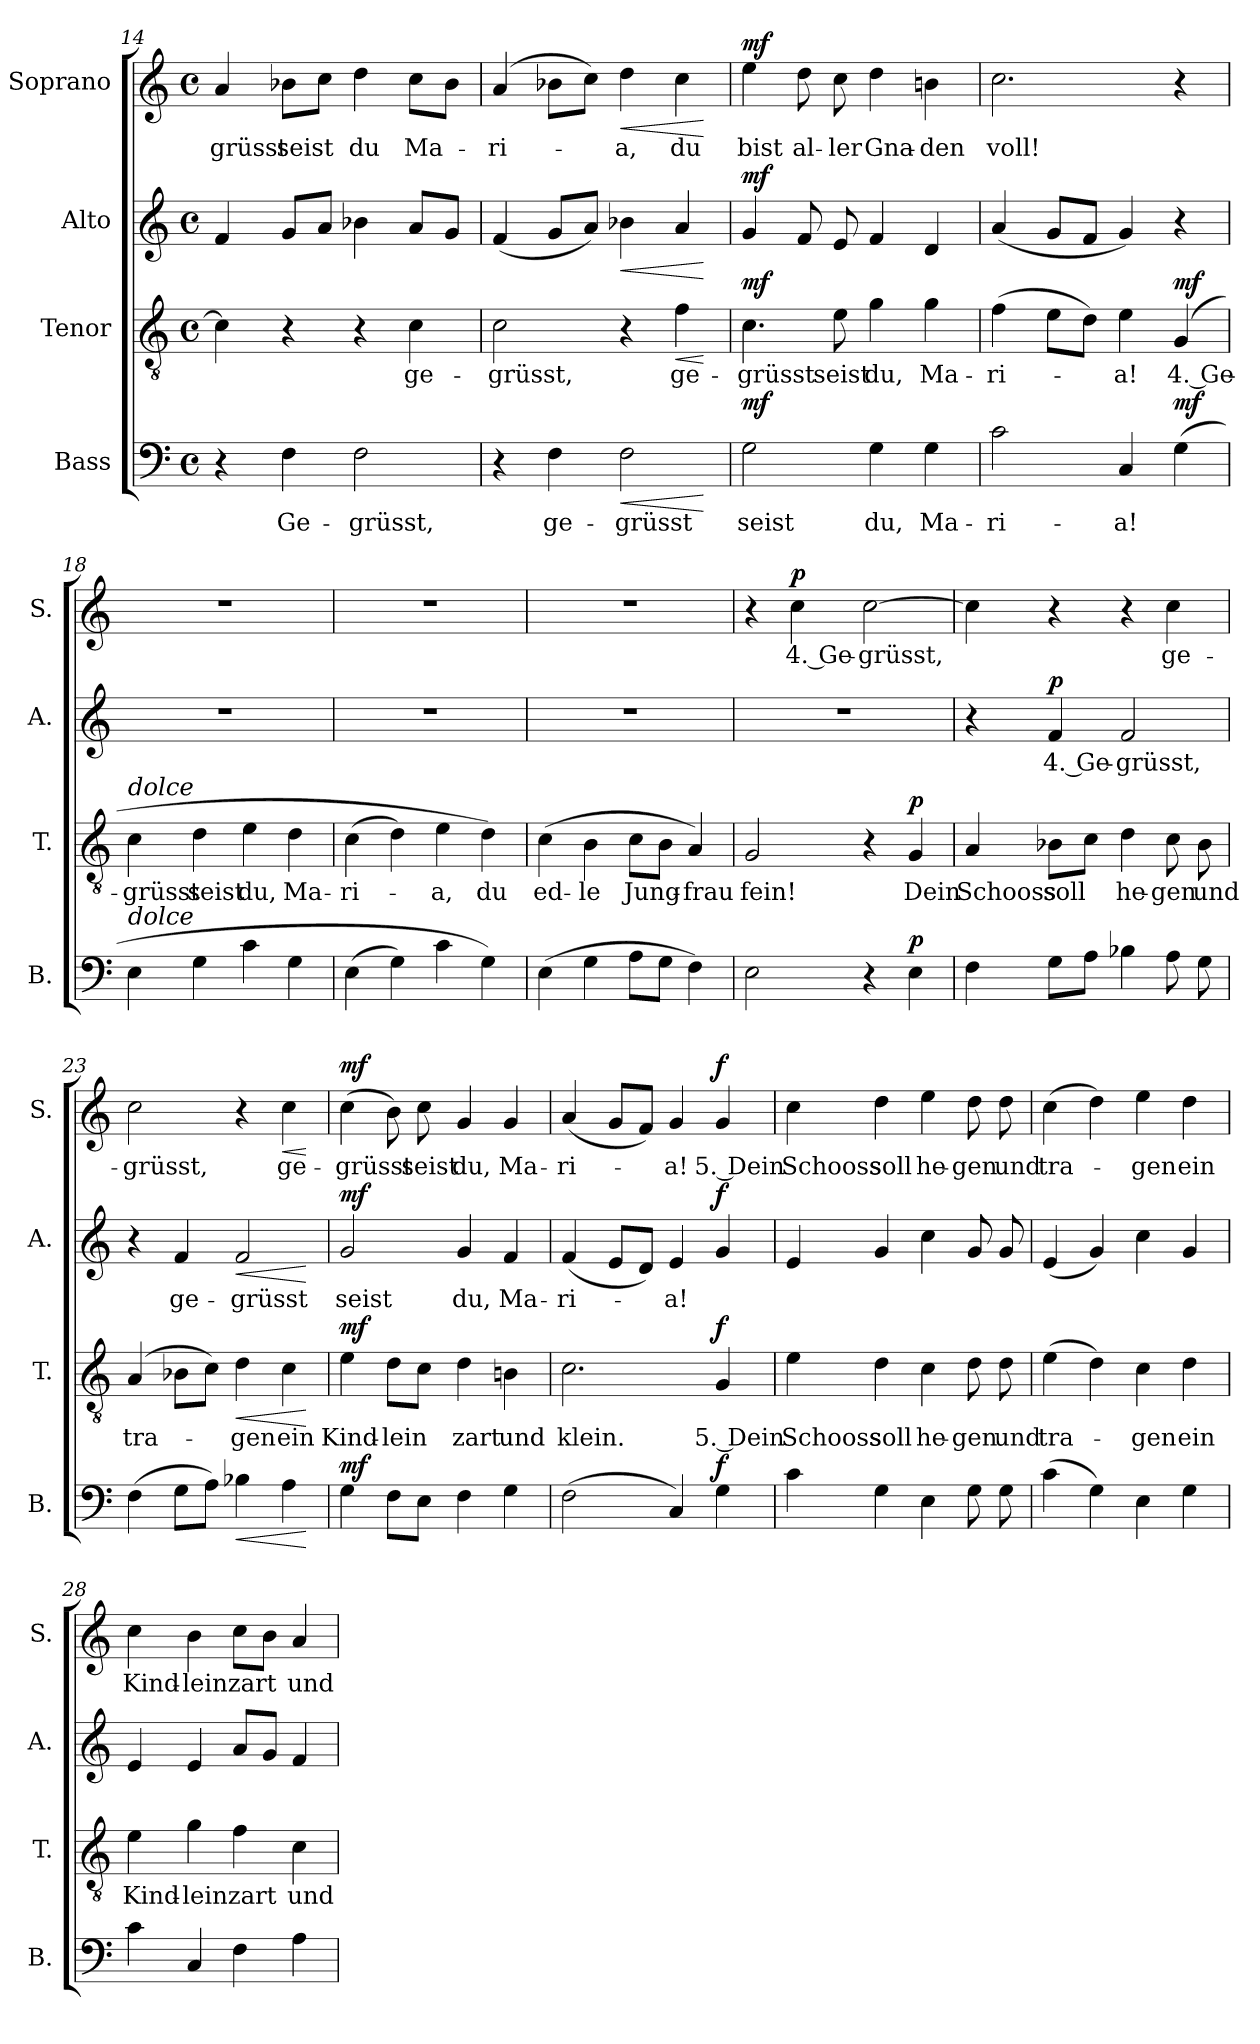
**kern	**text	**dynam	**kern	**text	**dynam	**kern	**text	**dynam	**kern	**text	**dynam
*part4	*part4	*part4	*part3	*part3	*part3	*part2	*part2	*part2	*part1	*part1	*part1
*staff4	*staff4	*staff4	*staff3	*staff3	*staff3	*staff2	*staff2	*staff2	*staff1	*staff1	*staff1
*I"Bass	*	*	*I"Tenor	*	*	*I"Alto	*	*	*I"Soprano	*	*
*I'B.	*	*	*I'T.	*	*	*I'A.	*	*	*I'S.	*	*
*clefF4	*	*	*clefGv2	*	*	*clefG2	*	*	*clefG2	*	*
*k[]	*	*	*k[]	*	*	*k[]	*	*	*k[]	*	*
*M4/4	*	*	*M4/4	*	*	*M4/4	*	*	*M4/4	*	*
*met(c)	*	*	*met(c)	*	*	*met(c)	*	*	*met(c)	*	*
=14	=14	=14	=14	=14	=14	=14	=14	=14	=14	=14	=14
!	!	!	!	!	!	!	!	!	!	!LO:LY:b	!
4r	.	.	4c\]	.	.	4f/	.	.	4a/	-grüsst	.
!	!LO:LY:b	!LO:DY:a	!	!	!	!	!	!	!	!LO:LY:b	!
!	!	!LO:DY:n=1:a	!	!	!	!	!	!	!	!	!
4F\	Ge-	p other-dynamics	4r	.	.	8g/L	.	.	8b-X\L	seist	.
.	.	.	.	.	.	8a/J	.	.	8cc\J	.	.
!	!LO:LY:b	!	!	!	!	!	!	!	!	!LO:LY:b	!
2F\	-grüsst,	.	4r	.	.	4b-X\	.	.	4dd\	du	.
!	!	!	!	!LO:LY:b	!	!	!	!	!	!LO:LY:b	!
.	.	.	4c\	ge-	.	8a/L	.	.	8cc\L	Ma-	.
.	.	.	.	.	.	8g/J	.	.	8b-\J	.	.
!!LO:LB:g=z
=15	=15	=15	=15	=15	=15	=15	=15	=15	=15	=15	=15
!	!	!	!	!LO:LY:b	!	!	!	!	!	!LO:LY:b	!
4r	.	.	2c\	-grüsst,	.	(<4f/	.	.	(>4a/	ri-	.
!	!LO:LY:b	!	!	!	!	!	!	!	!	!	!
4F\	ge-	.	.	.	.	8g/L	.	.	8b-X\L	.	.
.	.	.	.	.	.	8a/J)	.	.	8cc\J)	.	.
!	!LO:LY:b	!LO:HP:b	!	!	!	!	!	!LO:HP:b	!	!LO:LY:b	!LO:HP:b
2F\	-grüsst	<	4r	.	.	4b-X\	.	<	4dd\	-a,	<
!	!	!	!	!LO:LY:b	!LO:HP:b	!	!	!	!	!LO:LY:b	!
.	.	.	4f\	ge-	<	4a/	.	.	4cc\	du	.
.	.	[	.	.	[	.	.	[	.	.	[
=16	=16	=16	=16	=16	=16	=16	=16	=16	=16	=16	=16
!	!LO:LY:b	!LO:DY:a	!	!LO:LY:b	!LO:DY:a	!	!	!LO:DY:a	!	!LO:LY:b	!LO:DY:a
2G\	seist	mf	4.c\	-grüsst	mf	4g/	.	mf	4ee\	bist	mf
!	!	!	!	!	!	!	!	!	!	!LO:LY:b	!
.	.	.	.	.	.	8f/	.	.	8dd\	al-	.
!	!	!	!	!LO:LY:b	!	!	!	!	!	!LO:LY:b	!
.	.	.	8e\	seist	.	8e/	.	.	8cc\	-ler	.
!	!LO:LY:b	!	!	!LO:LY:b	!	!	!	!	!	!LO:LY:b	!
4G\	du,	.	4g\	du,	.	4f/	.	.	4dd\	Gna-	.
!	!LO:LY:b	!	!	!LO:LY:b	!	!	!	!	!	!LO:LY:b	!
4G\	Ma-	.	4g\	Ma-	.	4d/	.	.	4bn\	-den	.
=17	=17	=17	=17	=17	=17	=17	=17	=17	=17	=17	=17
!	!LO:LY:b	!	!	!LO:LY:b	!	!	!	!	!	!LO:LY:b	!
2c\	-ri-	.	(>4f\	-ri-	.	(<4a/	.	.	2.cc\	voll!	.
.	.	.	8e\L	.	.	8g/L	.	.	.	.	.
.	.	.	8d\J)	.	.	8f/J	.	.	.	.	.
!	!LO:LY:b	!	!	!LO:LY:b	!	!	!	!	!	!	!
4C/	-a!	.	4e\	-a!	.	4g/)	.	.	.	.	.
!	!	!LO:DY:a	!	!LO:LY:b	!LO:DY:a	!	!	!	!	!	!
(>4G\	.	mf	(>4G/	4. Ge-	mf	4r	.	.	4r	.	.
=18	=18	=18	=18	=18	=18	=18	=18	=18	=18	=18	=18
!	!	!	!LO:TX:a:i:t=dolce	!	!	!	!	!	!	!	!
!LO:TX:a:i:t=dolce	!	!	!	!	!	!	!	!	!	!	!
!	!	!	!	!LO:LY:b	!	!	!	!	!	!	!
4E\	.	.	4c\	-grüsst	.	1r	.	.	1r	.	.
!	!	!	!	!LO:LY:b	!	!	!	!	!	!	!
4G\	.	.	4d\	seist	.	.	.	.	.	.	.
!	!	!	!	!LO:LY:b	!	!	!	!	!	!	!
4c\	.	.	4e\	du,	.	.	.	.	.	.	.
!	!	!	!	!LO:LY:b	!	!	!	!	!	!	!
4G\	.	.	4d\	Ma-	.	.	.	.	.	.	.
!!LO:LB:g=z
=19	=19	=19	=19	=19	=19	=19	=19	=19	=19	=19	=19
!	!	!	!	!LO:LY:b	!	!	!	!	!	!	!
(>4E\	.	.	(>4c\	-ri-	.	1r	.	.	1r	.	.
4G\)	.	.	4d\)	.	.	.	.	.	.	.	.
!	!	!	!	!LO:LY:b	!	!	!	!	!	!	!
4c\	.	.	4e\	-a,	.	.	.	.	.	.	.
!	!	!	!	!LO:LY:b	!	!	!	!	!	!	!
4G\)	.	.	4d\)	du	.	.	.	.	.	.	.
=20	=20	=20	=20	=20	=20	=20	=20	=20	=20	=20	=20
!	!	!	!	!LO:LY:b	!	!	!	!	!	!	!
(>4E\	.	.	(>4c\	ed-	.	1r	.	.	1r	.	.
!	!	!	!	!LO:LY:b	!	!	!	!	!	!	!
4G\	.	.	4B\	-le	.	.	.	.	.	.	.
!	!	!	!	!LO:LY:b	!	!	!	!	!	!	!
8A\L	.	.	8c\L	Jung-	.	.	.	.	.	.	.
8G\J	.	.	8B\J	.	.	.	.	.	.	.	.
!	!	!	!	!LO:LY:b	!	!	!	!	!	!	!
4F\)	.	.	4A/)	-frau	.	.	.	.	.	.	.
=21	=21	=21	=21	=21	=21	=21	=21	=21	=21	=21	=21
!	!	!	!	!LO:LY:b	!	!	!	!	!	!	!
2E\	.	.	2G/	fein!	.	1r	.	.	4r	.	.
!	!	!	!	!	!	!	!	!	!	!LO:LY:b	!LO:DY:a
.	.	.	.	.	.	.	.	.	4cc\	4. Ge-	p
!	!	!	!	!	!	!	!	!	!	!LO:LY:b	!
4r	.	.	4r	.	.	.	.	.	[2cc\	-grüsst,	.
!	!	!LO:DY:a	!	!LO:LY:b	!LO:DY:a	!	!	!	!	!	!
4E\	.	p	4G/	Dein	p	.	.	.	.	.	.
=22	=22	=22	=22	=22	=22	=22	=22	=22	=22	=22	=22
!	!	!	!	!LO:LY:b	!	!	!	!	!	!	!
4F\	.	.	4A/	Schooss	.	4r	.	.	4cc\]	.	.
!	!	!	!	!LO:LY:b	!	!	!LO:LY:b	!LO:DY:a	!	!	!
8G\L	.	.	8B-X\L	soll	.	4f/	4. Ge-	p	4r	.	.
8A\J	.	.	8c\J	.	.	.	.	.	.	.	.
!	!	!	!	!LO:LY:b	!	!	!LO:LY:b	!	!	!	!
4B-X\	.	.	4d\	he-	.	2f/	-grüsst,	.	4r	.	.
!	!	!	!	!LO:LY:b	!	!	!	!	!	!LO:LY:b	!
8A\	.	.	8c\	-gen	.	.	.	.	4cc\	ge-	.
!	!	!	!	!LO:LY:b	!	!	!	!	!	!	!
8G\	.	.	8B-\	und	.	.	.	.	.	.	.
!!LO:LB:g=z
=23	=23	=23	=23	=23	=23	=23	=23	=23	=23	=23	=23
!	!	!	!	!LO:LY:b	!	!	!	!	!	!LO:LY:b	!
(>4F\	.	.	(>4A/	tra-	.	4r	.	.	2cc\	-grüsst,	.
!	!	!	!	!	!	!	!LO:LY:b	!	!	!	!
8G\L	.	.	8B-X\L	.	.	4f/	ge-	.	.	.	.
8A\J)	.	.	8c\J)	.	.	.	.	.	.	.	.
!	!	!LO:HP:b	!	!LO:LY:b	!LO:HP:b	!	!LO:LY:b	!LO:HP:b	!	!	!
4B-X\	.	<	4d\	-gen	<	2f/	-grüsst	<	4r	.	.
!	!	!	!	!LO:LY:b	!	!	!	!	!	!LO:LY:b	!LO:HP:b
4A\	.	.	4c\	ein	.	.	.	.	4cc\	ge-	<
.	.	[	.	.	[	.	.	[	.	.	[
=24	=24	=24	=24	=24	=24	=24	=24	=24	=24	=24	=24
!	!	!LO:DY:a	!	!LO:LY:b	!LO:DY:a	!	!LO:LY:b	!LO:DY:a	!	!LO:LY:b	!LO:DY:a
4G\	.	mf	4e\	Kind-	mf	2g/	seist	mf	(>4cc\	-grüsst	mf
!	!	!	!	!LO:LY:b	!	!	!	!	!	!	!
8F\L	.	.	8d\L	-lein	.	.	.	.	8b\)	.	.
!	!	!	!	!	!	!	!	!	!	!LO:LY:b	!
8E\J	.	.	8c\J	.	.	.	.	.	8cc\	seist	.
!	!	!	!	!LO:LY:b	!	!	!LO:LY:b	!	!	!LO:LY:b	!
4F\	.	.	4d\	zart	.	4g/	du,	.	4g/	du,	.
!	!	!	!	!LO:LY:b	!	!	!LO:LY:b	!	!	!LO:LY:b	!
4G\	.	.	4Bn\	und	.	4f/	Ma-	.	4g/	Ma-	.
=25	=25	=25	=25	=25	=25	=25	=25	=25	=25	=25	=25
!	!	!	!	!LO:LY:b	!	!	!LO:LY:b	!	!	!LO:LY:b	!
(>2F\	.	.	2.c\	klein.	.	(<4f/	-ri-	.	(<4a/	-ri-	.
.	.	.	.	.	.	8e/L	.	.	8g/L	.	.
.	.	.	.	.	.	8d/J)	.	.	8f/J)	.	.
!	!	!	!	!	!	!	!LO:LY:b	!	!	!LO:LY:b	!
4C/)	.	.	.	.	.	4e/	-a!	.	4g/	-a!	.
!	!	!LO:DY:a	!	!LO:LY:b	!LO:DY:a	!	!	!LO:DY:a	!	!LO:LY:b	!LO:DY:a
4G\	.	f	4G/	5. Dein	f	4g/	.	f	4g/	5. Dein	f
=26	=26	=26	=26	=26	=26	=26	=26	=26	=26	=26	=26
!	!	!	!	!LO:LY:b	!	!	!	!	!	!LO:LY:b	!
4c\	.	.	4e\	Schooss	.	4e/	.	.	4cc\	Schooss	.
!	!	!	!	!LO:LY:b	!	!	!	!	!	!LO:LY:b	!
4G\	.	.	4d\	soll	.	4g/	.	.	4dd\	soll	.
!	!	!	!	!LO:LY:b	!	!	!	!	!	!LO:LY:b	!
4E\	.	.	4c\	he-	.	4cc\	.	.	4ee\	he-	.
!	!	!	!	!LO:LY:b	!	!	!	!	!	!LO:LY:b	!
8G\	.	.	8d\	-gen	.	8g/	.	.	8dd\	-gen	.
!	!	!	!	!LO:LY:b	!	!	!	!	!	!LO:LY:b	!
8G\	.	.	8d\	und	.	8g/	.	.	8dd\	und	.
!!LO:PB:g=z
=27	=27	=27	=27	=27	=27	=27	=27	=27	=27	=27	=27
!	!	!	!	!LO:LY:b	!	!	!	!	!	!LO:LY:b	!
(>4c\	.	.	(>4e\	tra-	.	(<4e/	.	.	(>4cc\	tra-	.
4G\)	.	.	4d\)	.	.	4g/)	.	.	4dd\)	.	.
!	!	!	!	!LO:LY:b	!	!	!	!	!	!LO:LY:b	!
4E\	.	.	4c\	-gen	.	4cc\	.	.	4ee\	-gen	.
!	!	!	!	!LO:LY:b	!	!	!	!	!	!LO:LY:b	!
4G\	.	.	4d\	ein	.	4g/	.	.	4dd\	ein	.
=28	=28	=28	=28	=28	=28	=28	=28	=28	=28	=28	=28
!	!	!	!	!LO:LY:b	!	!	!	!	!	!LO:LY:b	!
4c\	.	.	4e\	Kind-	.	4e/	.	.	4cc\	Kind-	.
!	!	!	!	!LO:LY:b	!	!	!	!	!	!LO:LY:b	!
4C/	.	.	4g\	-lein	.	4e/	.	.	4b\	-lein	.
!	!	!	!	!LO:LY:b	!	!	!	!	!	!LO:LY:b	!
4F\	.	.	4f\	zart	.	8a/L	.	.	8cc\L	zart	.
.	.	.	.	.	.	8g/J	.	.	8b\J	.	.
!	!	!	!	!LO:LY:b	!	!	!	!	!	!LO:LY:b	!
4A\	.	.	4c\	und	.	4f/	.	.	4a/	und	.
=	=	=	=	=	=	=	=	=	=	=	=
*-	*-	*-	*-	*-	*-	*-	*-	*-	*-	*-	*-
